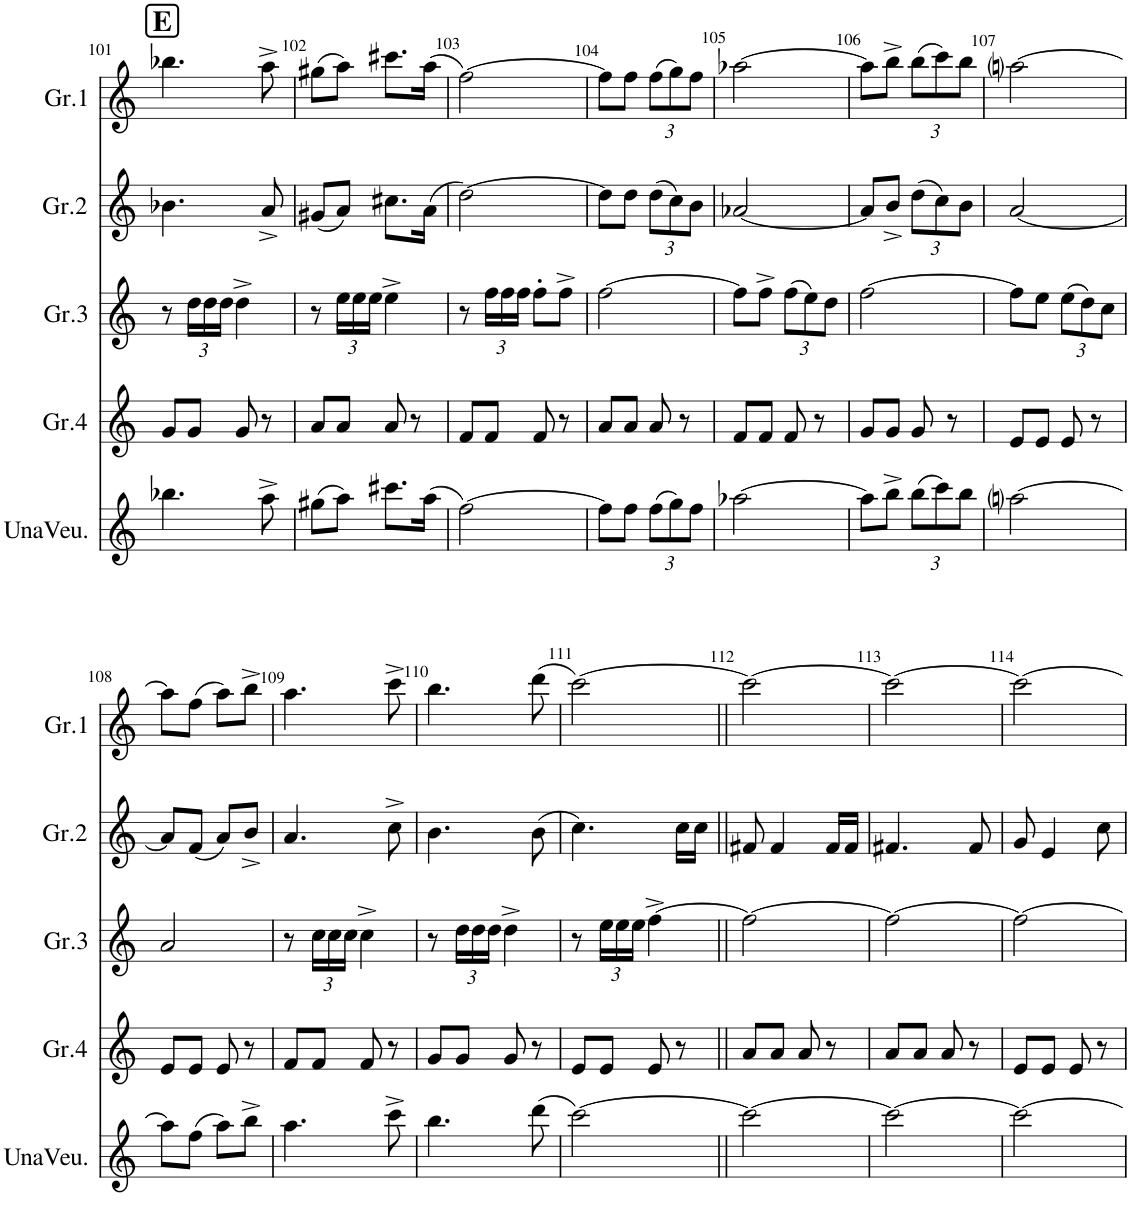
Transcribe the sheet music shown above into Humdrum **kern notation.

**kern	**kern	**kern	**kern	**kern
*part5	*part4	*part3	*part2	*part1
*staff5	*staff4	*staff3	*staff2	*staff1
*I"Unificació una veu	*I"Gralla4	*I"Gralla3	*I"Gralla2	*I"Gralla1
*I'UnaVeu.	*I'Gr.4	*I'Gr.3	*I'Gr.2	*I'Gr.1
!!LO:PB:g=z
*clefG2	*clefG2	*clefG2	*clefG2	*clefG2
*	*	*ITrd1c2	*	*
*k[]	*k[]	*k[]	*k[]	*k[]
*M2/4	*M2/4	*M2/4	*M2/4	*M2/4
!!LO:REH:place=s1:a:B:cj:fs=14:t=E
=101	=101	=101	=101	=101
4.bb-X\	8g/L	8r	4.b-X\	4.bb-X\
*	*	*Xbrackettup	*	*
.	8g/J	24dd\LL	.	.
.	.	24dd\	.	.
.	.	24dd\JJ	.	.
.	8g/	4dd^\	.	.
8aa^\	8r	.	8a^/	8aa^\
=102	=102	=102	=102	=102
(8gg#X\L	8a/L	8r	(8g#X/L	(8gg#X\L
8aa\J)	8a/J	24ee\LL	8a/J)	8aa\J)
.	.	24ee\	.	.
.	.	24ee\JJ	.	.
8.ccc#X\L	8a/	4ee^\	8.cc#X\L	8.ccc#X\L
.	8r	.	.	.
(16aa\Jk	.	.	(16a\Jk	(16aa\Jk
=103	=103	=103	=103	=103
[2ff\)	8f/L	8r	[2dd\)	[2ff\)
.	8f/J	24ff\LL	.	.
.	.	24ff\	.	.
.	.	24ff\JJ	.	.
.	8f/	8ff'\L	.	.
.	8r	8ff^\J	.	.
=104	=104	=104	=104	=104
8ff\L]	8a/L	[2ff\	8dd\L]	8ff\L]
8ff\J	8a/J	.	8dd\J	8ff\J
*Xbrackettup	*	*	*Xbrackettup	*Xbrackettup
(12ff\L	8a/	.	(12dd\L	(12ff\L
12gg\)	.	.	12cc\)	12gg\)
.	8r	.	.	.
12ff\J	.	.	12b\J	12ff\J
=105	=105	=105	=105	=105
[2aa-X\	8f/L	8ff\L]	[2a-X/	[2aa-X\
.	8f/J	8ff^\J	.	.
.	8f/	(12ff\L	.	.
.	.	12ee\)	.	.
.	8r	.	.	.
.	.	12dd\J	.	.
=106	=106	=106	=106	=106
8aa-\L]	8g/L	[2ff\	8a-/L]	8aa-\L]
8bb^\J	8g/J	.	8b^/J	8bb^\J
(12bb\L	8g/	.	(12dd\L	(12bb\L
12ccc\)	.	.	12cc\)	12ccc\)
.	8r	.	.	.
12bb\J	.	.	12b\J	12bb\J
=107	=107	=107	=107	=107
[2aani\	8e/L	8ff\L]	[2a/	[2aani\
.	8e/J	8ee\J	.	.
.	8e/	(12ee\L	.	.
.	.	12dd\)	.	.
.	8r	.	.	.
.	.	12cc\J	.	.
!!LO:LB:g=z
=108	=108	=108	=108	=108
8aa\L]	8e/L	2a/	8a/L]	8aa\L]
(8ff\J	8e/J	.	(8f/J	(8ff\J
8aa\L)	8e/	.	8a/L)	8aa\L)
8bb^\J	8r	.	8b^/J	8bb^\J
=109	=109	=109	=109	=109
4.aa\	8f/L	8r	4.a/	4.aa\
.	8f/J	24cc\LL	.	.
.	.	24cc\	.	.
.	.	24cc\JJ	.	.
.	8f/	4cc^\	.	.
8ccc^\	8r	.	8cc^\	8ccc^\
=110	=110	=110	=110	=110
4.bb\	8g/L	8r	4.b\	4.bb\
.	8g/J	24dd\LL	.	.
.	.	24dd\	.	.
.	.	24dd\JJ	.	.
.	8g/	4dd^\	.	.
(8ddd\	8r	.	(8b\	(8ddd\
=111	=111	=111	=111	=111
[2ccc\)	8e/L	8r	4.cc\)	[2ccc\)
.	8e/J	24ee\LL	.	.
.	.	24ee\	.	.
.	.	24ee\JJ	.	.
.	8e/	[4ff^\	.	.
.	8r	.	16cc\LL	.
.	.	.	16cc\JJ	.
=112||	=112||	=112||	=112||	=112||
2ccc\_	8a/L	2ff\_	8f#X/	2ccc\_
.	8a/J	.	4f#/	.
.	8a/	.	.	.
.	8r	.	16f#/LL	.
.	.	.	16f#/JJ	.
=113	=113	=113	=113	=113
2ccc\_	8a/L	2ff\_	4.f#X/	2ccc\_
.	8a/J	.	.	.
.	8a/	.	.	.
.	8r	.	8f#/	.
=114	=114	=114	=114	=114
2ccc\_	8e/L	2ff\_	8g/	2ccc\_
.	8e/J	.	4e/	.
.	8e/	.	.	.
.	8r	.	8cc\	.
=	=	=	=	=
*-	*-	*-	*-	*-
